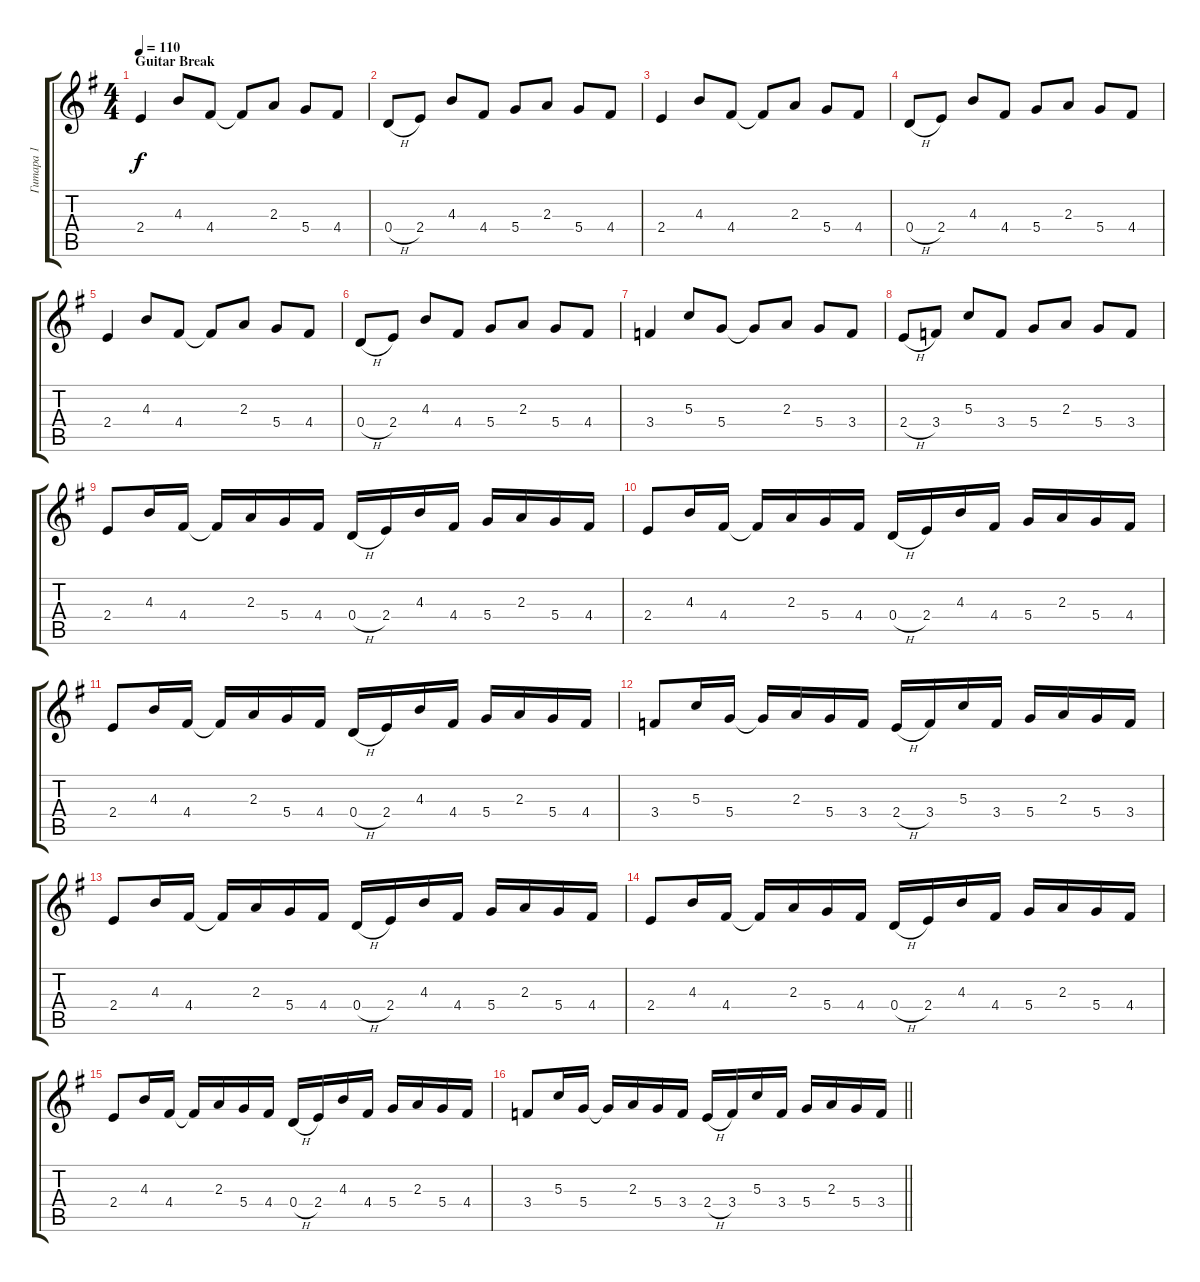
\track ("Гитара 1" "Гитара 1") {instrument distortionguitar}
\staff {score tabs}
\tuning (E4 B3 G3 D3 A2 E2) {hide}
\ts (4 4)
\section ("" "Guitar Break")
\tempo 110
\clef g2
\ks eminor
2.4.4{dy f volume 13} 4.3.8 4.4.8 4.4{t}.8 2.3.8 5.4.8 4.4.8 |
0.4{h}.8 2.4.8 4.3.8 4.4.8 5.4.8 2.3.8 5.4.8 4.4.8 |
2.4.4 4.3.8 4.4.8 4.4{t}.8 2.3.8 5.4.8 4.4.8 |
0.4{h}.8 2.4.8 4.3.8 4.4.8 5.4.8 2.3.8 5.4.8 4.4.8 |
2.4.4 4.3.8 4.4.8 4.4{t}.8 2.3.8 5.4.8 4.4.8 |
0.4{h}.8 2.4.8 4.3.8 4.4.8 5.4.8 2.3.8 5.4.8 4.4.8 |
3.4.4 5.3.8 5.4.8 5.4{t}.8 2.3.8 5.4.8 3.4.8 |
2.4{h}.8 3.4.8 5.3.8 3.4.8 5.4.8 2.3.8 5.4.8 3.4.8 |
2.4.8 4.3.16 4.4.16 4.4{t}.16 2.3.16 5.4.16 4.4.16 0.4{h}.16 2.4.16 4.3.16 4.4.16 5.4.16 2.3.16 5.4.16 4.4.16 |
2.4.8 4.3.16 4.4.16 4.4{t}.16 2.3.16 5.4.16 4.4.16 0.4{h}.16 2.4.16 4.3.16 4.4.16 5.4.16 2.3.16 5.4.16 4.4.16 |
2.4.8 4.3.16 4.4.16 4.4{t}.16 2.3.16 5.4.16 4.4.16 0.4{h}.16 2.4.16 4.3.16 4.4.16 5.4.16 2.3.16 5.4.16 4.4.16 |
3.4.8 5.3.16 5.4.16 5.4{t}.16 2.3.16 5.4.16 3.4.16 2.4{h}.16 3.4.16 5.3.16 3.4.16 5.4.16 2.3.16 5.4.16 3.4.16 |
2.4.8 4.3.16 4.4.16 4.4{t}.16 2.3.16 5.4.16 4.4.16 0.4{h}.16 2.4.16 4.3.16 4.4.16 5.4.16 2.3.16 5.4.16 4.4.16 |
2.4.8 4.3.16 4.4.16 4.4{t}.16 2.3.16 5.4.16 4.4.16 0.4{h}.16 2.4.16 4.3.16 4.4.16 5.4.16 2.3.16 5.4.16 4.4.16 |
2.4.8 4.3.16 4.4.16 4.4{t}.16 2.3.16 5.4.16 4.4.16 0.4{h}.16 2.4.16 4.3.16 4.4.16 5.4.16 2.3.16 5.4.16 4.4.16 |
\barLineRight lightlight
3.4.8 5.3.16 5.4.16 5.4{t}.16 2.3.16 5.4.16 3.4.16 2.4{h}.16 3.4.16 5.3.16 3.4.16 5.4.16 2.3.16 5.4.16 3.4.16
